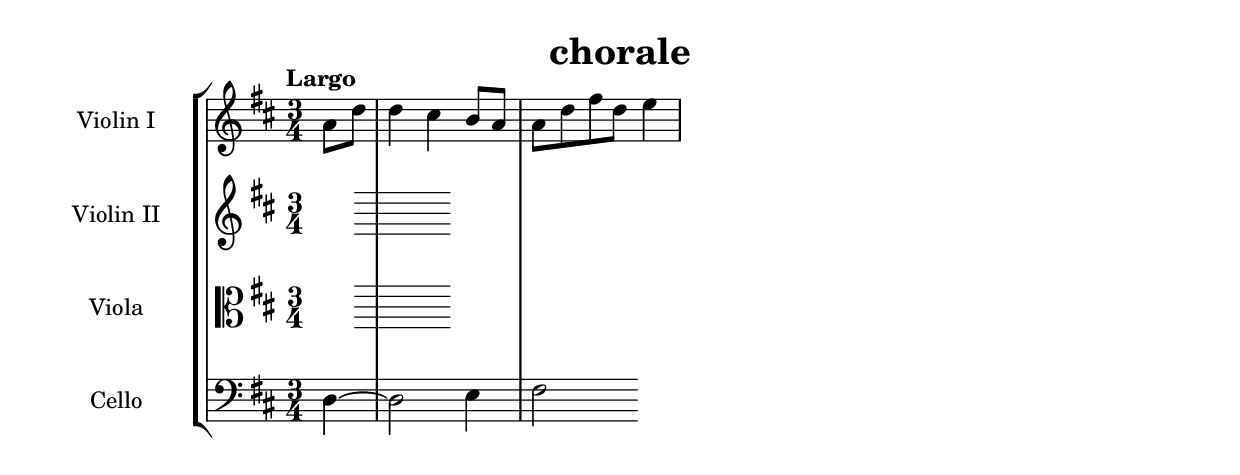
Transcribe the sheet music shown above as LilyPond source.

\version "2.24.4"

\header {
  title = "chorale"
}

\paper {
  % Add space for instrument names
  indent = 25\mm
} 

\layout {
  \context {
    \Voice
    \consists "Melody_engraver"
    \override Stem.neutral-direction = #'()
  }
}

global = {
  \key d \major
  \numericTimeSignature
  \time 3/4
  \tempo "Largo"
}

violinI = \relative c'' {
  \global
  % Music follows here.
  \partial 4 a8 d | d4 cis b8 a | a d fis d e4  
  
}

violinII = \relative c'' {
  \global
  % Music follows here.
  
}

viola = \relative c' {
  \global
  % Music follows here.
  
}

cello = \relative c {
  \global
  % Music follows here.
  \partial 4 d4~ | d2 e4 fis2 
}

violinIPart = \new Staff \with {
  instrumentName = "Violin I"
  midiInstrument = "violin"
} \violinI

violinIIPart = \new Staff \with {
  instrumentName = "Violin II"
  midiInstrument = "violin"
} \violinII

violaPart = \new Staff \with {
  instrumentName = "Viola"
  midiInstrument = "viola"
} { \clef alto \viola }

celloPart = \new Staff \with {
  instrumentName = "Cello"
  midiInstrument = "cello"
} { \clef bass \cello }

\score {
  \new StaffGroup <<
    \violinIPart
    \violinIIPart
    \violaPart
    \celloPart
  >>
  \layout { }
  \midi {
    \tempo 4=100
  }
}
